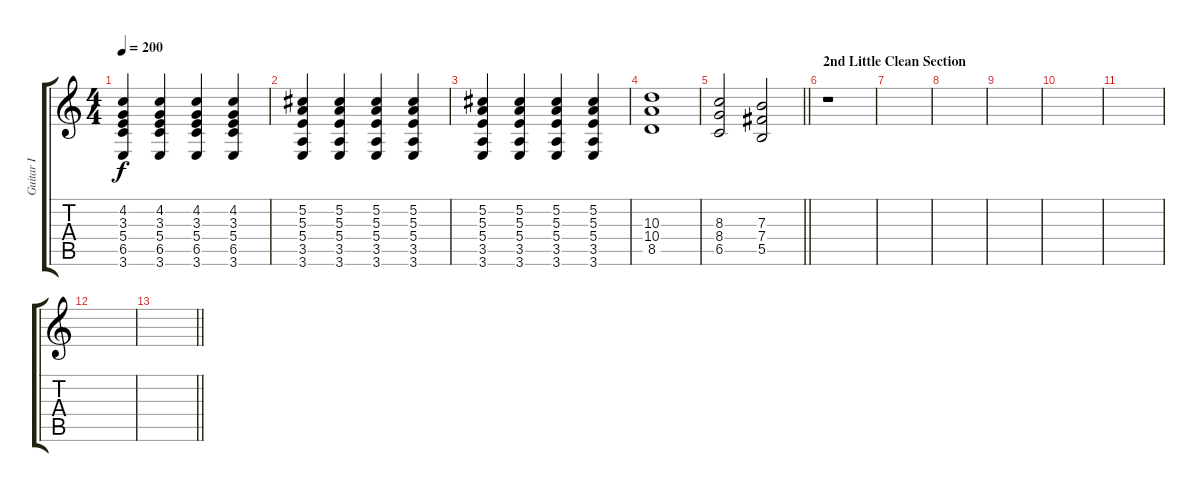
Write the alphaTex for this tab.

\track ("Guitar I" "Guitar I") {instrument distortionguitar}
\staff {score tabs}
\tuning (Db4 Ab3 E3 B2 Gb2 Db2) {hide}
\ts (4 4)
\tempo 200
\clef g2
\ks c
(4.2 3.3 5.4 6.5 3.6).4{dy f} (4.2 3.3 5.4 6.5 3.6).4 (4.2 3.3 5.4 6.5 3.6).4 (4.2 3.3 5.4 6.5 3.6).4 |
(5.2 5.3 5.4 3.5 3.6).4 (5.2 5.3 5.4 3.5 3.6).4 (5.2 5.3 5.4 3.5 3.6).4 (5.2 5.3 5.4 3.5 3.6).4 |
(5.2 5.3 5.4 3.5 3.6).4 (5.2 5.3 5.4 3.5 3.6).4 (5.2 5.3 5.4 3.5 3.6).4 (5.2 5.3 5.4 3.5 3.6).4 |
(10.3 10.4 8.5).1{volume 11} |
\barLineRight lightlight
(8.3 8.4 6.5).2 (7.3 7.4 5.5).2 |
\section ("" "2nd Little Clean Section")
r.1 |
|
|
|
|
|
|
\barLineRight lightlight
